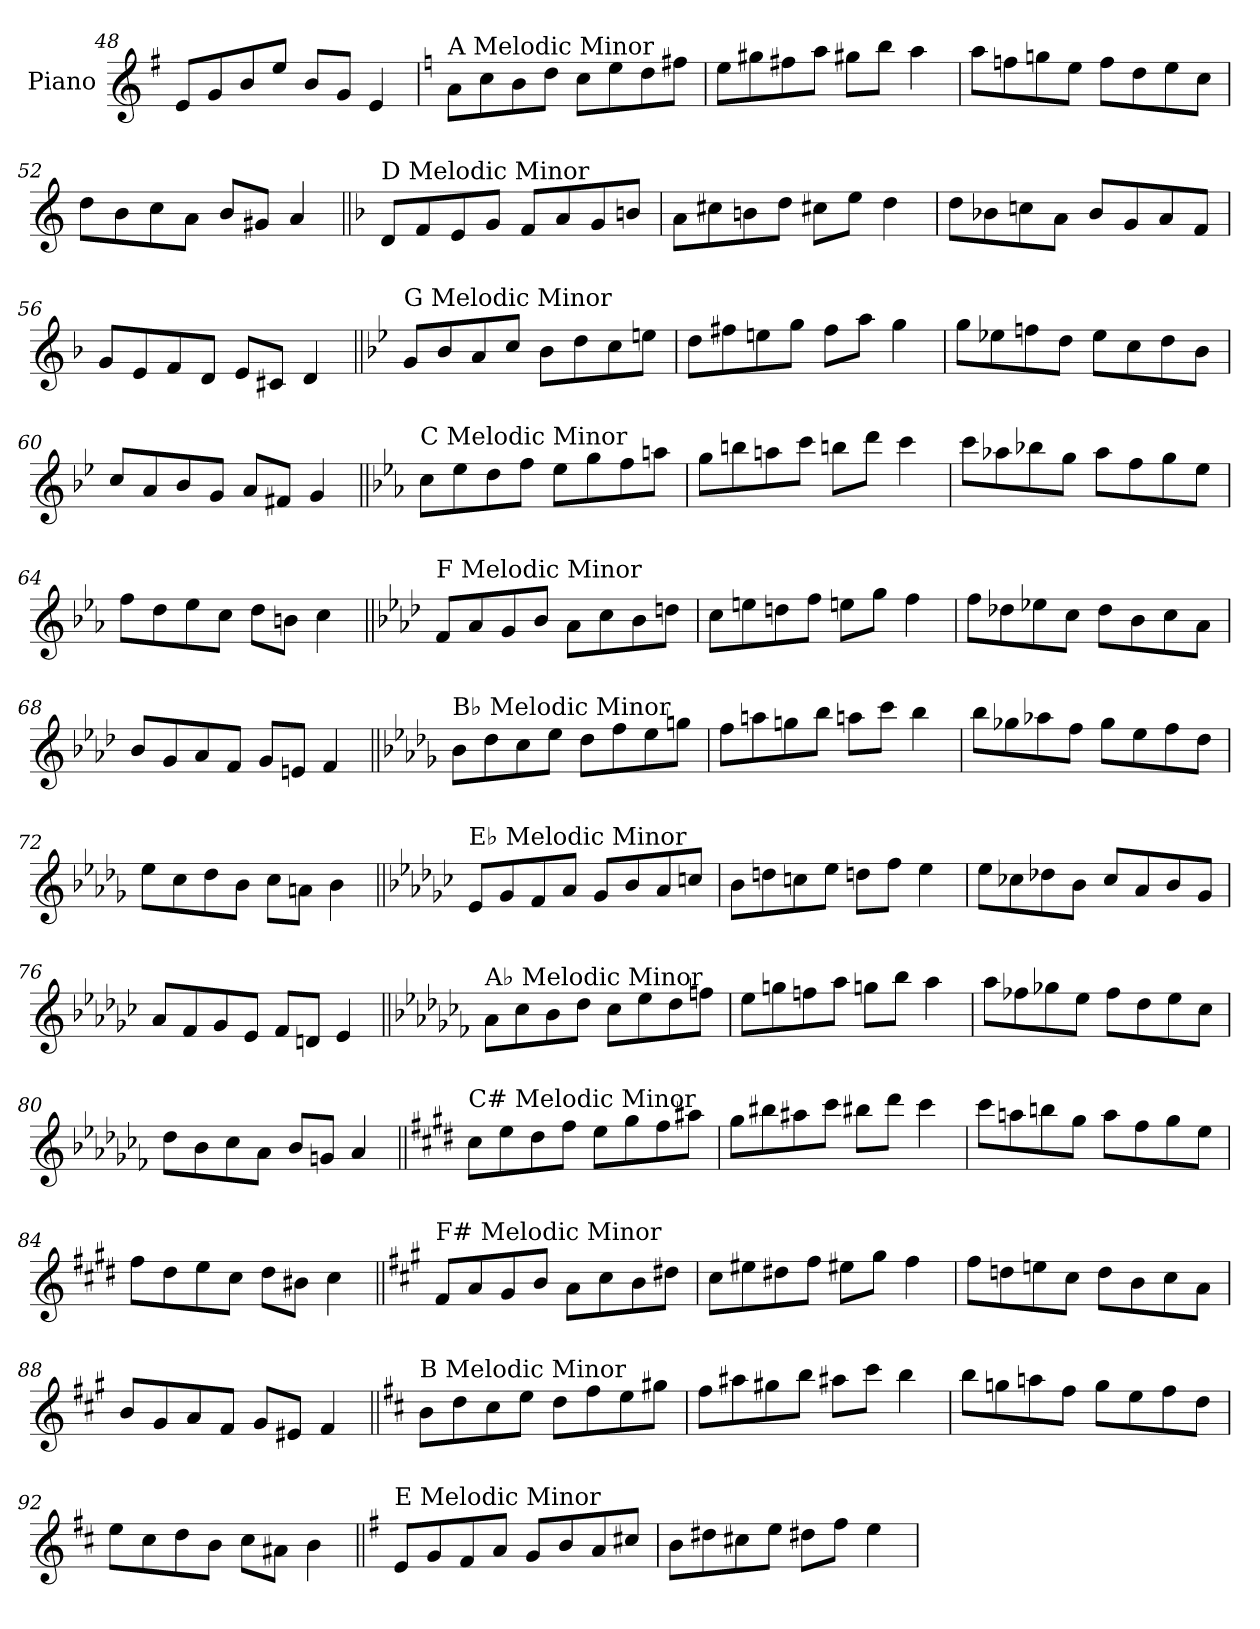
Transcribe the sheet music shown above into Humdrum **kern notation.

**kern
*part1
*staff1
*I"Piano
*I'Pno.
*clefG2
*k[f#]
=48
8e/L
8g/
8b/
8ee/J
8b/L
8g/J
4e/
!!LO:PB:g=z
=49
*k[]
!LO:TX:a:t=A Melodic Minor
8a\L
8cc\
8b\
8dd\J
8cc\L
8ee\
8dd\
8ff#X\J
=50
8ee\L
8gg#X\
8ff#X\
8aa\J
8gg#X\L
8bb\J
4aa\
=51
8aa\L
8ffn\
8ggn\
8ee\J
8ff\L
8dd\
8ee\
8cc\J
=52
8dd\L
8b\
8cc\
8a\J
8b/L
8g#X/J
4a/
!!LO:LB:g=z
=53||
*k[b-]
!LO:TX:a:t=D Melodic Minor
8d/L
8f/
8e/
8g/J
8f/L
8a/
8g/
8bn/J
=54
8a\L
8cc#X\
8bn\
8dd\J
8cc#X\L
8ee\J
4dd\
=55
8dd\L
8b-X\
8ccn\
8a\J
8b-/L
8g/
8a/
8f/J
=56
8g/L
8e/
8f/
8d/J
8e/L
8c#X/J
4d/
!!LO:LB:g=z
=57||
*k[b-e-]
!LO:TX:a:t=G Melodic Minor
8g/L
8b-/
8a/
8cc/J
8b-\L
8dd\
8cc\
8een\J
=58
8dd\L
8ff#X\
8een\
8gg\J
8ff#\L
8aa\J
4gg\
=59
8gg\L
8ee-X\
8ffn\
8dd\J
8ee-\L
8cc\
8dd\
8b-\J
=60
8cc/L
8a/
8b-/
8g/J
8a/L
8f#X/J
4g/
!!LO:LB:g=z
=61||
*k[b-e-a-]
!LO:TX:a:t=C Melodic Minor
8cc\L
8ee-\
8dd\
8ff\J
8ee-\L
8gg\
8ff\
8aan\J
=62
8gg\L
8bbn\
8aan\
8ccc\J
8bbn\L
8ddd\J
4ccc\
=63
8ccc\L
8aa-X\
8bb-X\
8gg\J
8aa-\L
8ff\
8gg\
8ee-\J
=64
8ff\L
8dd\
8ee-\
8cc\J
8dd\L
8bn\J
4cc\
!!LO:LB:g=z
=65||
*k[b-e-a-d-]
!LO:TX:a:t=F Melodic Minor
8f/L
8a-/
8g/
8b-/J
8a-\L
8cc\
8b-\
8ddn\J
=66
8cc\L
8een\
8ddn\
8ff\J
8een\L
8gg\J
4ff\
=67
8ff\L
8dd-X\
8ee-X\
8cc\J
8dd-\L
8b-\
8cc\
8a-\J
=68
8b-/L
8g/
8a-/
8f/J
8g/L
8en/J
4f/
!!LO:LB:g=z
=69||
*k[b-e-a-d-g-]
!LO:TX:a:t=B♭ Melodic Minor
8b-\L
8dd-\
8cc\
8ee-\J
8dd-\L
8ff\
8ee-\
8ggn\J
=70
8ff\L
8aan\
8ggn\
8bb-\J
8aan\L
8ccc\J
4bb-\
=71
8bb-\L
8gg-X\
8aa-X\
8ff\J
8gg-\L
8ee-\
8ff\
8dd-\J
=72
8ee-\L
8cc\
8dd-\
8b-\J
8cc\L
8an\J
4b-\
!!LO:LB:g=z
=73||
*k[b-e-a-d-g-c-]
!LO:TX:a:t=E♭ Melodic Minor
8e-/L
8g-/
8f/
8a-/J
8g-/L
8b-/
8a-/
8ccn/J
=74
8b-\L
8ddn\
8ccn\
8ee-\J
8ddn\L
8ff\J
4ee-\
=75
8ee-\L
8cc-X\
8dd-X\
8b-\J
8cc-/L
8a-/
8b-/
8g-/J
=76
8a-/L
8f/
8g-/
8e-/J
8f/L
8dn/J
4e-/
!!LO:LB:g=z
=77||
*k[b-e-a-d-g-c-f-]
!LO:TX:a:t=A♭ Melodic Minor
8a-\L
8cc-\
8b-\
8dd-\J
8cc-\L
8ee-\
8dd-\
8ffn\J
=78
8ee-\L
8ggn\
8ffn\
8aa-\J
8ggn\L
8bb-\J
4aa-\
=79
8aa-\L
8ff-X\
8gg-X\
8ee-\J
8ff-\L
8dd-\
8ee-\
8cc-\J
=80
8dd-\L
8b-\
8cc-\
8a-\J
8b-/L
8gn/J
4a-/
!!LO:LB:g=z
=81||
*k[f#c#g#d#]
!LO:TX:a:t=C# Melodic Minor
8cc#\L
8ee\
8dd#\
8ff#\J
8ee\L
8gg#\
8ff#\
8aa#X\J
=82
8gg#\L
8bb#X\
8aa#X\
8ccc#\J
8bb#X\L
8ddd#\J
4ccc#\
=83
8ccc#\L
8aan\
8bbn\
8gg#\J
8aa\L
8ff#\
8gg#\
8ee\J
=84
8ff#\L
8dd#\
8ee\
8cc#\J
8dd#\L
8b#X\J
4cc#\
!!LO:LB:g=z
=85||
*k[f#c#g#]
!LO:TX:a:t=F# Melodic Minor
8f#/L
8a/
8g#/
8b/J
8a\L
8cc#\
8b\
8dd#X\J
=86
8cc#\L
8ee#X\
8dd#X\
8ff#\J
8ee#X\L
8gg#\J
4ff#\
=87
8ff#\L
8ddn\
8een\
8cc#\J
8dd\L
8b\
8cc#\
8a\J
=88
8b/L
8g#/
8a/
8f#/J
8g#/L
8e#X/J
4f#/
!!LO:LB:g=z
=89||
*k[f#c#]
!LO:TX:a:t=B Melodic Minor
8b\L
8dd\
8cc#\
8ee\J
8dd\L
8ff#\
8ee\
8gg#X\J
=90
8ff#\L
8aa#X\
8gg#X\
8bb\J
8aa#X\L
8ccc#\J
4bb\
=91
8bb\L
8ggn\
8aan\
8ff#\J
8gg\L
8ee\
8ff#\
8dd\J
=92
8ee\L
8cc#\
8dd\
8b\J
8cc#\L
8a#X\J
4b\
!!LO:LB:g=z
=93||
*k[f#]
!LO:TX:a:t=E Melodic Minor
8e/L
8g/
8f#/
8a/J
8g/L
8b/
8a/
8cc#X/J
=94
8b\L
8dd#X\
8cc#X\
8ee\J
8dd#X\L
8ff#\J
4ee\
=
*-
